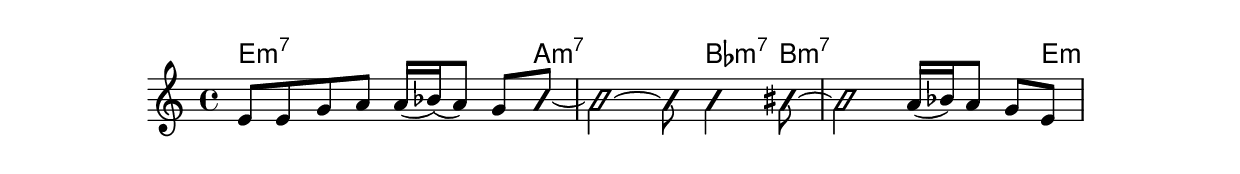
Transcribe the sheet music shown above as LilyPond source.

\version "2.1.28"
\header {

    texidoc =
"

In improvisation, noteheads do not have a pitch, and have different
shapes. In this example, this is achieved by adding
@code{Pitch_squash_engraver} and setting @code{squashedPosition} when the
improvisation is active.

"

}


improOn = \notes {
    \set squashedPosition = #0
    \override NoteHead  #'style = #'slash
}

improOff = \notes {
    \unset squashedPosition 
    \revert NoteHead #'style
}

global = \notes { s1*3 \bar "|." }

\score {
    <<
	\context ChordNames \chords {
	    e8*7:m7 a2.:m7 bes4:m7 b1:m7 e8:m
	}
	\notes <<
	    \context Voice = melo \transpose c c' {
		e8 e g a a16(bes)(a8) g \improOn
		e8
		~e2~e8 f4 fis8
		~fis2 \improOff a16(bes) a8 g e
	    }
	>>
    >>
    \paper { 
	\translator {
	    \VoiceContext
	    \consists Pitch_squash_engraver
	}
	raggedright = ##t
    }
}

